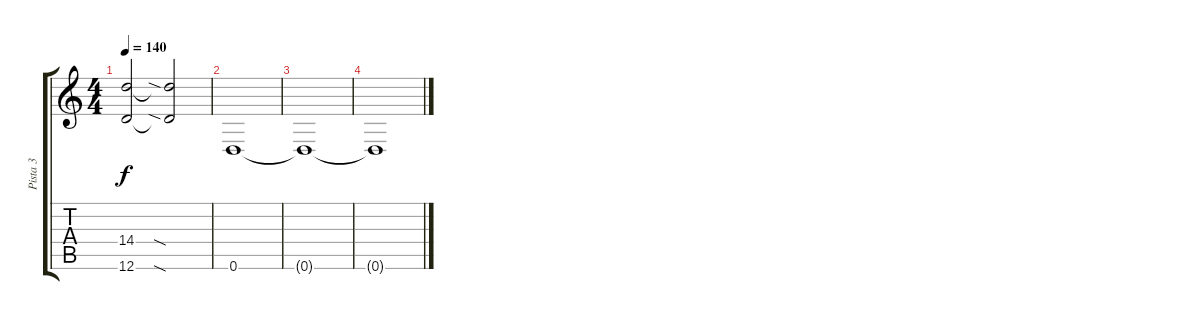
\track ("Pista 3" "Pista 3") {instrument distortionguitar}
\staff {score tabs}
\tuning (D4 A3 F3 C3 G2 D2) {hide}
\ts (4 4)
\tempo 140
\clef g2
\ks c
(14.4 12.6).2{dy f} (14.4{sia t} 12.6{sia t}).2 |
0.6.1{volume 0} |
0.6{t}.1 |
0.6{t}.1
